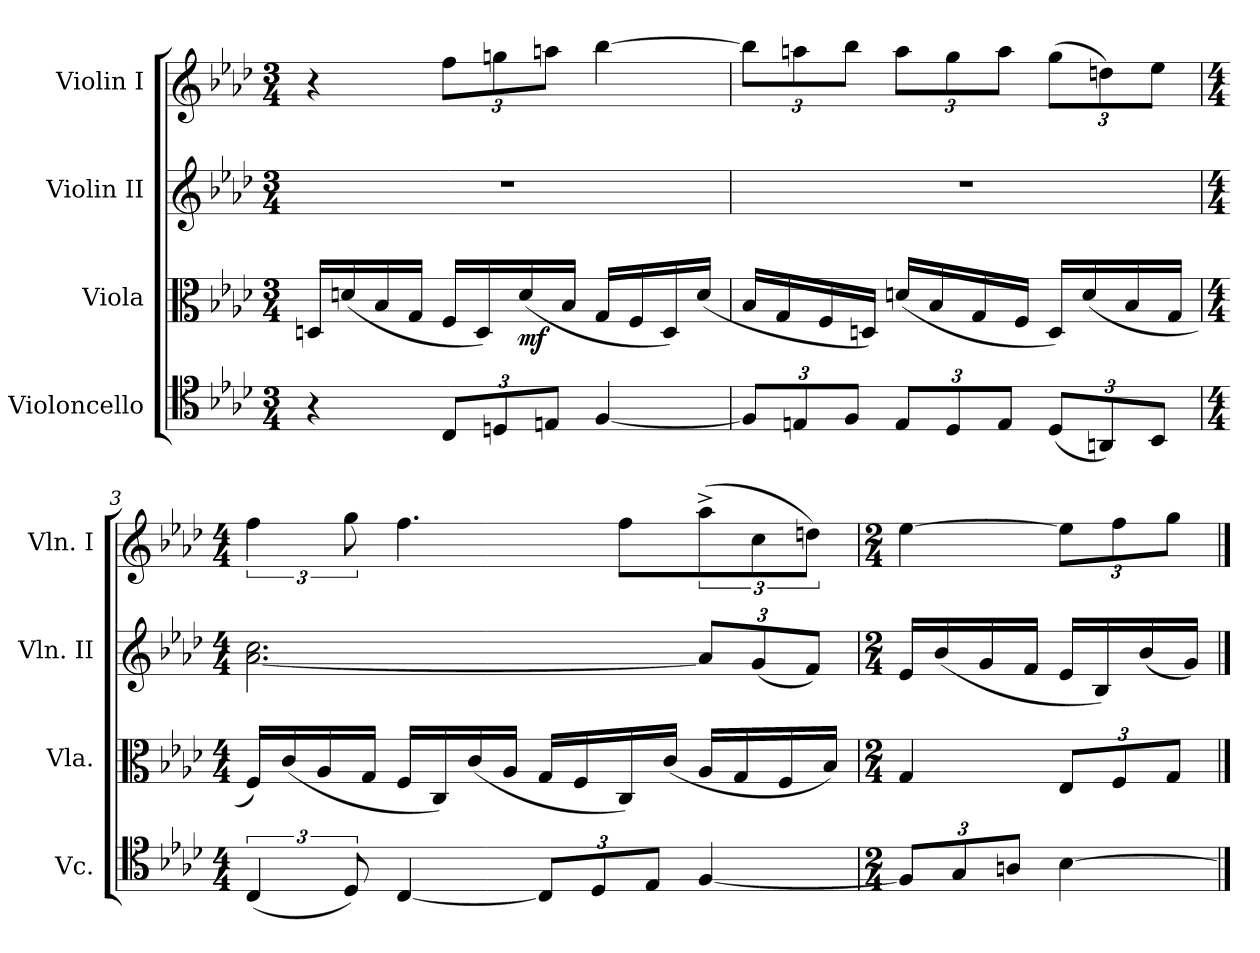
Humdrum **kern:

**kern	**kern	**dynam	**kern	**kern
*part4	*part3	*part3	*part2	*part1
*staff4	*staff3	*staff3	*staff2	*staff1
*I"Violoncello	*I"Viola	*	*I"Violin II	*I"Violin I
*I'Vc.	*I'Vla.	*	*I'Vln. II	*I'Vln. I
*clefC4	*clefC3	*	*clefG2	*clefG2
*k[b-e-a-d-]	*k[b-e-a-d-]	*	*k[b-e-a-d-]	*k[b-e-a-d-]
*A-:	*A-:	*	*A-:	*A-:
*M3/4	*M3/4	*	*M3/4	*M3/4
=1	=1	=1	=1	=1
4r	16DnLL	.	2.r	4r
.	(16dn	.	.	.
.	16B-	.	.	.
.	16GJJ	.	.	.
12CL	16FLL	.	.	12ffL
.	16D)	.	.	.
12Dn	.	.	.	12ggn
.	(16d	mf	.	.
12EnJ	.	.	.	12aanJ
.	16B-JJ	.	.	.
[4F	16GLL	.	.	[4bb-
.	16F	.	.	.
.	16D)	.	.	.
.	(16dJJ	.	.	.
=2	=2	=2	=2	=2
12FL]	16B-LL	.	2.r	12bb-L]
.	16G	.	.	.
12En	.	.	.	12aan
.	16F	.	.	.
12FJ	.	.	.	12bb-J
.	16DnJJ)	.	.	.
12EL	(16dnLL	.	.	12aaL
.	16B-	.	.	.
12D-	.	.	.	12gg
.	16G	.	.	.
12EJ	.	.	.	12aaJ
.	16FJJ	.	.	.
(12D-L	16DLL)	.	.	(12ggL
.	(16d	.	.	.
12AAn)	.	.	.	12ddn)
.	16B-	.	.	.
12BB-J	.	.	.	12ee-J
.	16GJJ	.	.	.
=3	=3	=3	=3	=3
*M4/4	*M4/4	*	*M4/4	*M4/4
(6C	16FLL)	.	[2.a- 2.cc	6ff
.	(16c	.	.	.
.	16A-	.	.	.
12D-)	.	.	.	12gg
.	16GJJ	.	.	.
[4C	16FLL	.	.	4.ff
.	16C)	.	.	.
.	(16c	.	.	.
.	16A-JJ	.	.	.
12CL]	16GLL	.	.	.
.	16F	.	.	.
12D-	.	.	.	.
.	16C)	.	.	8ffL
12E-J	.	.	.	.
.	(16cJJ	.	.	.
[4F	16A-LL	.	12a-L]	(12aa-^
.	16G	.	.	.
.	.	.	(12g	12cc
.	16F	.	.	.
.	.	.	12fJ)	12ddnJ)
.	16B-JJ)	.	.	.
=4	=4	=4	=4	=4
*M2/4	*M2/4	*	*M2/4	*M2/4
12FL]	4G	.	16e-LL	[4ee-
.	.	.	(16b-	.
12G	.	.	.	.
.	.	.	16g	.
12AnJ	.	.	.	.
.	.	.	16fJJ	.
[4B-	12E-L	.	16e-LL	12ee-L]
.	.	.	16B-)	.
.	12F	.	.	12ff
.	.	.	(16b-	.
.	12GJ	.	.	12ggJ
.	.	.	16gJJ)	.
==	==	==	==	==
*-	*-	*-	*-	*-
